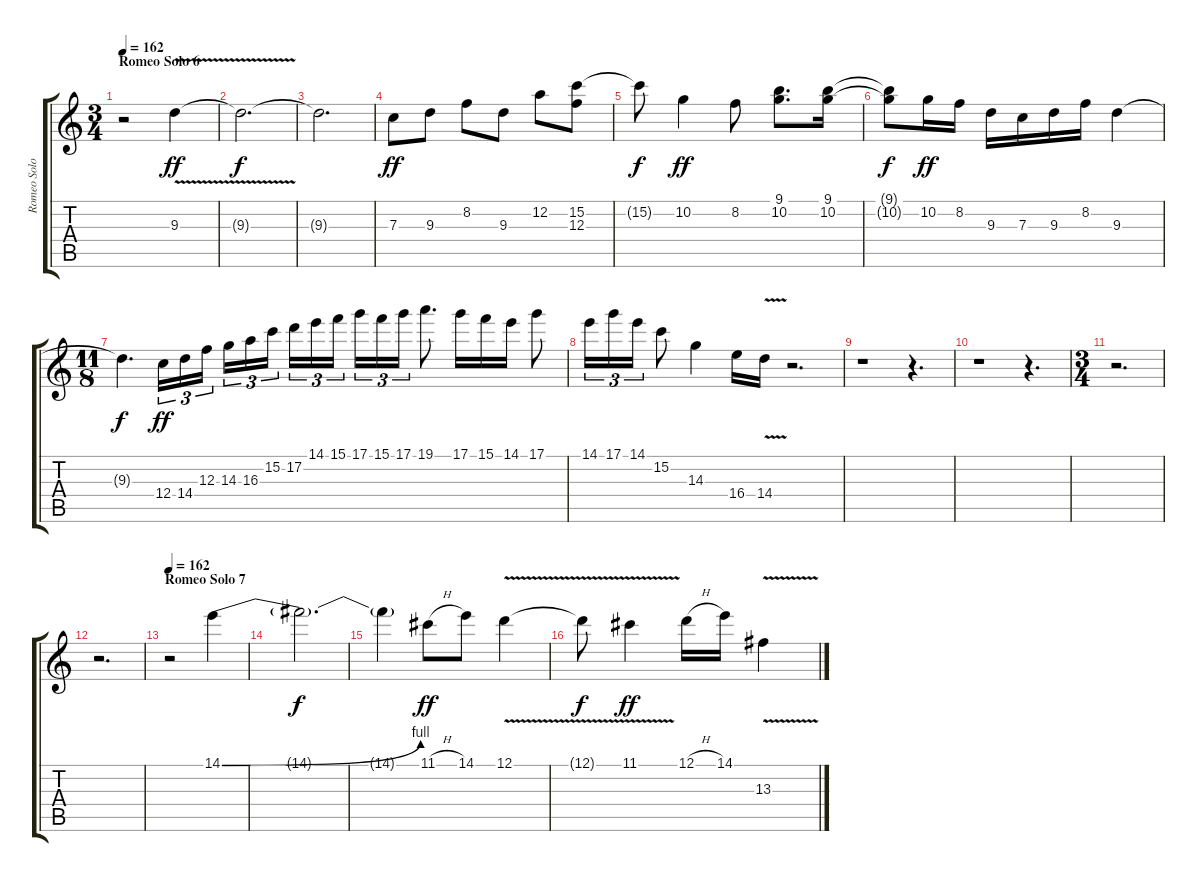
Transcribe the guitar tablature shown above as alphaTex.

\track ("Romeo Solo" "Romeo Solo") {instrument distortionguitar}
\staff {score tabs}
\tuning (D4 A3 F3 C3 G2 D2) {hide}
\ts (3 4)
\section ("" "Romeo Solo 6")
\tempo 162
\clef g2
\ks c
r.2{dy f volume 16 balance 8 instrument distortionguitar} 9.3{v}.4{dy ff} |
9.3{t}.2{d dy f} |
9.3{t}.2{d} |
7.3.8{dy ff} 9.3.8 8.2.8 9.3.8 12.2.8 (15.2 12.3).8 |
15.2{t}.8{dy f} 10.2.4{dy ff} 8.2.8 (9.1 10.2).8{d} (9.1 10.2).16 |
(9.1{t} 10.2{t}).8{dy f} 10.2.16{dy ff} 8.2.16 9.3.16 7.3.16 9.3.16 8.2.16 9.3.4 |
\ts (11 8)
9.3{t}.4{d dy f} 12.4.16{tu (3 2) dy ff} 14.4.16{tu (3 2)} 12.3.16{tu (3 2)} 14.3.16{tu (3 2)} 16.3.16{tu (3 2)} 15.2.16{tu (3 2)} 17.2.16{tu (3 2)} 14.1.16{tu (3 2)} 15.1.16{tu (3 2)} 17.1.16{tu (3 2)} 15.1.16{tu (3 2)} 17.1.16{tu (3 2)} 19.1.8{d} 17.1.16 15.1.16 14.1.16 17.1.8 |
14.1.16{tu (3 2)} 17.1.16{tu (3 2)} 14.1.16{tu (3 2)} 15.2.8 14.3.4 16.4.16 14.4{v}.16 r.2{d} |
r.1 r.4{d} |
r.1 r.4{d} |
\ts (3 4)
r.2{d} |
r.2{d} |
\section ("" "Romeo Solo 7")
\tempo 162
r.2{volume 16 balance 8} 14.1{be (bend 0 0 60 4)}.4 |
14.1{t}.2{d dy f} |
14.1{t}.4 11.1{h}.8{dy ff} 14.1.8 12.1{v}.4 |
12.1{t}.8{dy f} 11.1{v}.4{dy ff} 12.1{h}.16 14.1.16 13.3{v}.4
